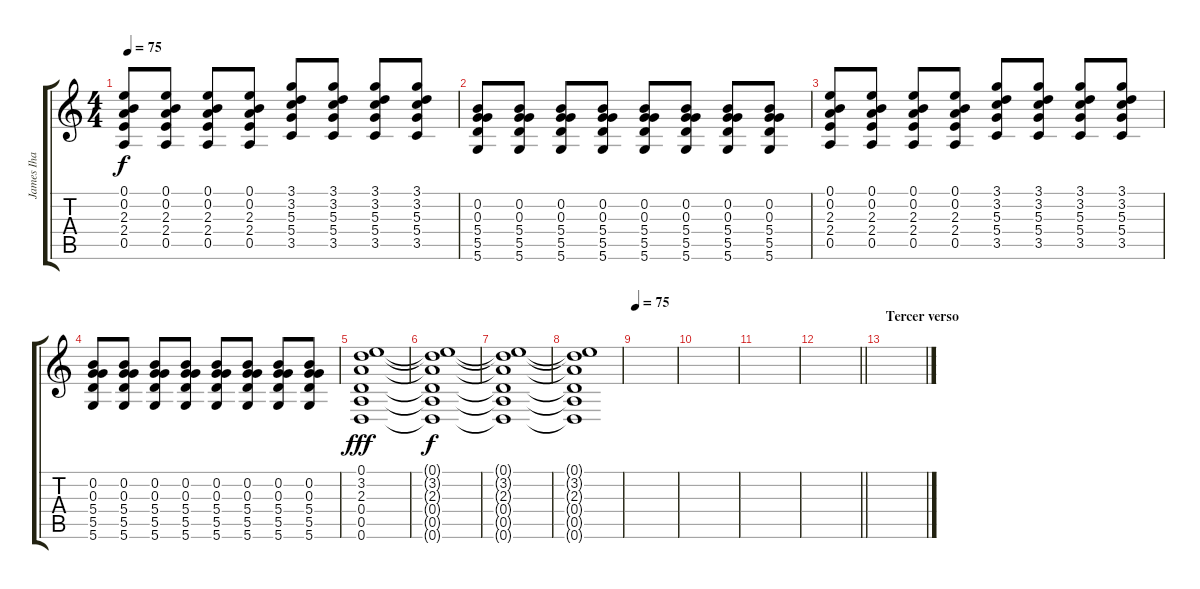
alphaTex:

\track ("James Iha" "James Iha") {instrument distortionguitar}
\staff {score tabs}
\tuning (E4 B3 G3 D3 A2 D2) {hide}
\ts (4 4)
\tempo 75
\clef g2
\ks c
(0.1 0.2 2.3 2.4 0.5).8{dy f volume 13} (0.1 0.2 2.3 2.4 0.5).8 (0.1 0.2 2.3 2.4 0.5).8 (0.1 0.2 2.3 2.4 0.5).8 (3.1 3.2 5.3 5.4 3.5).8 (3.1 3.2 5.3 5.4 3.5).8 (3.1 3.2 5.3 5.4 3.5).8 (3.1 3.2 5.3 5.4 3.5).8 |
(0.2 0.3 5.4 5.5 5.6).8 (0.2 0.3 5.4 5.5 5.6).8 (0.2 0.3 5.4 5.5 5.6).8 (0.2 0.3 5.4 5.5 5.6).8 (0.2 0.3 5.4 5.5 5.6).8 (0.2 0.3 5.4 5.5 5.6).8 (0.2 0.3 5.4 5.5 5.6).8 (0.2 0.3 5.4 5.5 5.6).8 |
(0.1 0.2 2.3 2.4 0.5).8{volume 13} (0.1 0.2 2.3 2.4 0.5).8 (0.1 0.2 2.3 2.4 0.5).8 (0.1 0.2 2.3 2.4 0.5).8 (3.1 3.2 5.3 5.4 3.5).8 (3.1 3.2 5.3 5.4 3.5).8 (3.1 3.2 5.3 5.4 3.5).8 (3.1 3.2 5.3 5.4 3.5).8 |
(0.2 0.3 5.4 5.5 5.6).8 (0.2 0.3 5.4 5.5 5.6).8 (0.2 0.3 5.4 5.5 5.6).8 (0.2 0.3 5.4 5.5 5.6).8 (0.2 0.3 5.4 5.5 5.6).8 (0.2 0.3 5.4 5.5 5.6).8 (0.2 0.3 5.4 5.5 5.6).8 (0.2 0.3 5.4 5.5 5.6).8 |
(0.1 3.2 2.3 0.4 0.5 0.6).1{dy fff} |
(0.1{t} 3.2{t} 2.3{t} 0.4{t} 0.5{t} 0.6{t}).1{dy f} |
(0.1{t} 3.2{t} 2.3{t} 0.4{t} 0.5{t} 0.6{t}).1 |
(0.1{t} 3.2{t} 2.3{t} 0.4{t} 0.5{t} 0.6{t}).1 |
\tempo 75
|
|
|
\barLineRight lightlight
|
\section ("" "Tercer verso")
